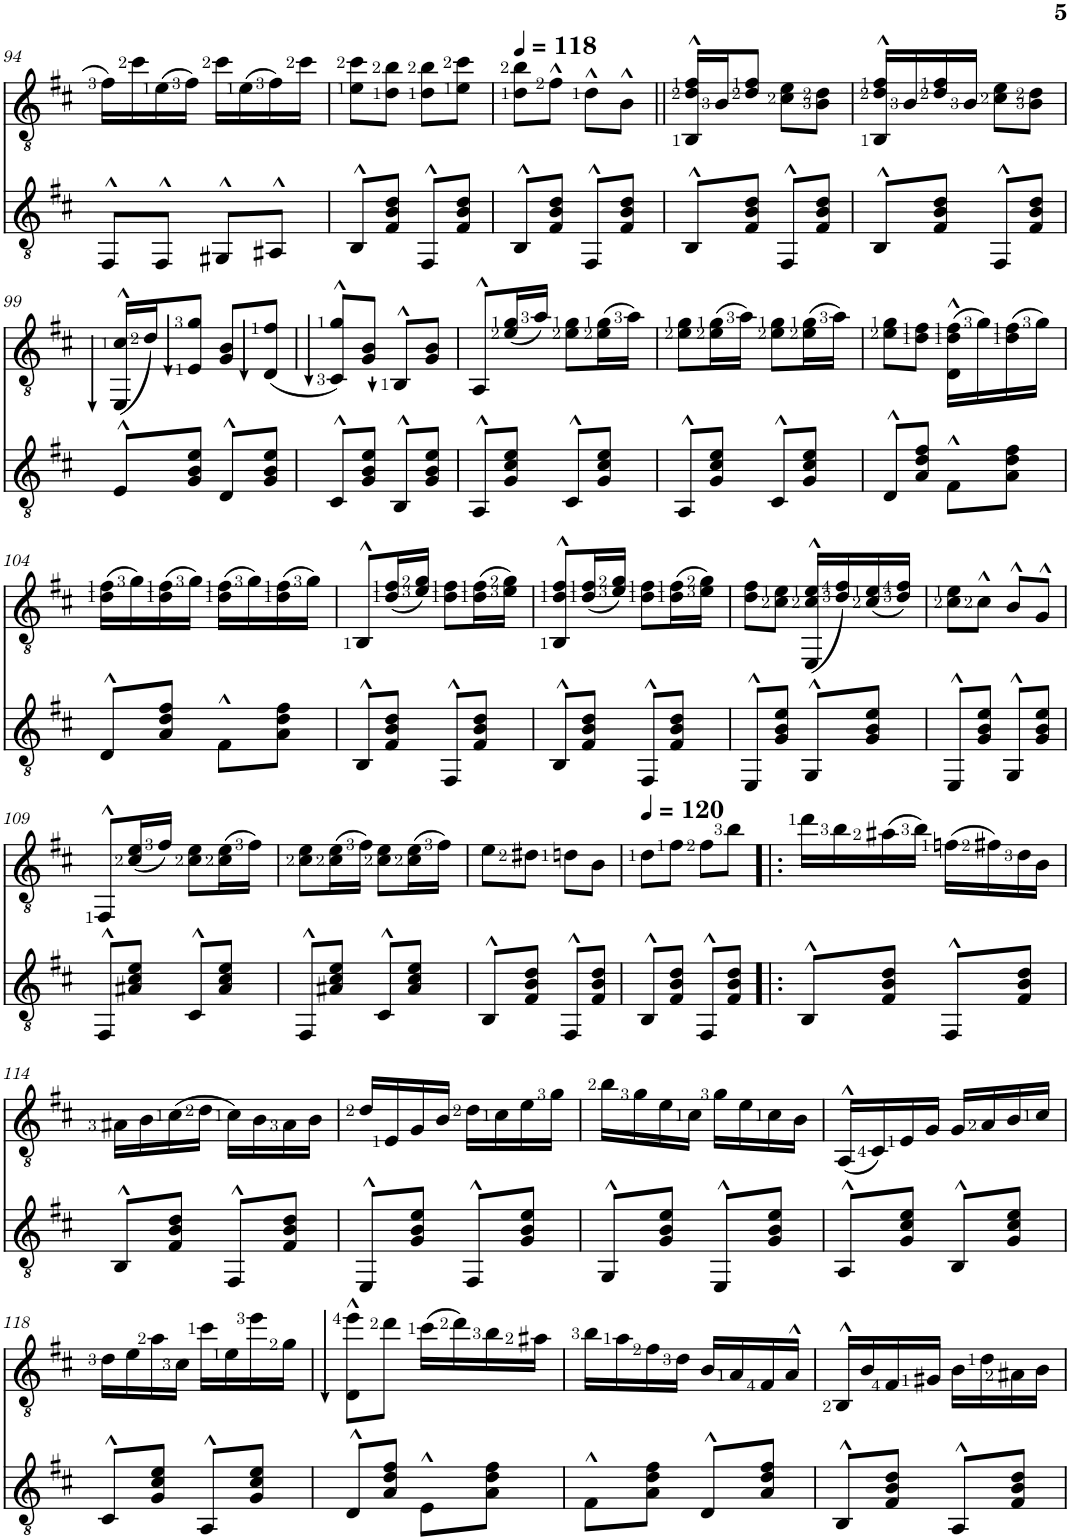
**kern	**kern
*part2	*part1
*staff2	*staff1
*I"Classical Guitar	*I"Classical Guitar
!!LO:PB:g=z
*clefGv2	*clefGv2
*k[f#c#]	*k[f#c#]
*	*b:
*M2/4	*M2/4
=94	=94
8FF#^^/L	16f#\LL
.	16cc#\
8FF#^^/J	(16e\
.	16f#\JJ)
8GG#X^^/L	16cc#\LL
.	(16e\
8AA#X^^/J	16f#\)
.	16cc#\JJ
=95	=95
8BB^^/L	8e\ 8cc#\L
8F#/ 8B/ 8d/J	8d\ 8b\J
8FF#^^/L	8d\ 8b\L
8F#/ 8B/ 8d/J	8e\ 8cc#\J
=96	=96
*	*MM118
8BB^^/L	8d\ 8b\L
8F#/ 8B/ 8d/J	8f#^^\J
8FF#^^/L	8d^^\L
8F#/ 8B/ 8d/J	8B^^\J
=97||	=97||
8BB^^/L	16BB/^^ 16d/^^ 16f#/^^LL
.	16B/J
8F#/ 8B/ 8d/J	8d/ 8f#/J
8FF#^^/L	8c#\ 8e\L
8F#/ 8B/ 8d/J	8B\ 8d\J
=98	=98
8BB^^/L	16BB/^^ 16d/^^ 16f#/^^LL
.	16B/
8F#/ 8B/ 8d/J	16d/ 16f#/
.	16B/JJ
8FF#^^/L	8c#\ 8e\L
8F#/ 8B/ 8d/J	8B\ 8d\J
!!LO:LB:g=z
=99	=99
8E^^/L	(16EE/^^ 16c#/^^LL
.	16d/J)
8G/ 8B/ 8e/J	8E/ 8g/J
8D^^/L	8G/ 8B/L
8G/ 8B/ 8e/J	(8D/ 8f#/J
=100	=100
8C#^^/L	8C#/^^ 8g/^^L)
8G/ 8B/ 8e/J	8G/ 8B/J
8BB^^/L	8BB^^/L
8G/ 8B/ 8e/J	8G/ 8B/J
=101	=101
8AA^^/L	8AA^^/L
8G/ 8c#/ 8e/J	(16e/ 16g/L
.	16a/JJ)
8C#^^/L	8e\ 8g\L
8G/ 8c#/ 8e/J	(16e\ 16g\L
.	16a\JJ)
=102	=102
8AA^^/L	8e\ 8g\L
8G/ 8c#/ 8e/J	(16e\ 16g\L
.	16a\JJ)
8C#^^/L	8e\ 8g\L
8G/ 8c#/ 8e/J	(16e\ 16g\L
.	16a\JJ)
=103	=103
8D^^/L	8e\ 8g\L
8A/ 8d/ 8f#/J	8d\ 8f#\J
8F#^^\L	(16D\^^ 16d\^^ 16f#\^^LL
.	16g\)
8A\ 8d\ 8f#\J	(16d\ 16f#\
.	16g\JJ)
!!LO:LB:g=z
=104	=104
8D^^/L	(16d\ 16f#\LL
.	16g\)
8A/ 8d/ 8f#/J	(16d\ 16f#\
.	16g\JJ)
8F#^^\L	(16d\ 16f#\LL
.	16g\)
8A\ 8d\ 8f#\J	(16d\ 16f#\
.	16g\JJ)
=105	=105
8BB^^/L	8BB^^/L
8F#/ 8B/ 8d/J	(16d/ 16f#/L
.	16e/ 16g/JJ)
8FF#^^/L	8d\ 8f#\L
8F#/ 8B/ 8d/J	(16d\ 16f#\L
.	16e\ 16g\JJ)
=106	=106
8BB^^/L	8BB/^^ 8d/^^ 8f#/^^L
8F#/ 8B/ 8d/J	(16d/ 16f#/L
.	16e/ 16g/JJ)
8FF#^^/L	8d\ 8f#\L
8F#/ 8B/ 8d/J	(16d\ 16f#\L
.	16e\ 16g\JJ)
=107	=107
8EE^^/L	8d\ 8f#\L
8G/ 8B/ 8e/J	8c#\ 8e\J
8GG^^/L	(16EE/^^ 16c#/^^ 16e/^^LL
.	16d/ 16f#/)
8G/ 8B/ 8e/J	(16c#/ 16e/
.	16d/ 16f#/JJ)
=108	=108
8EE^^/L	8c#\ 8e\L
8G/ 8B/ 8e/J	8c#^^\J
8GG^^/L	8B^^/L
8G/ 8B/ 8e/J	8G^^/J
!!LO:LB:g=z
=109	=109
8FF#^^/L	8FF#^^/L
8A#X/ 8c#/ 8e/J	(16c#/ 16e/L
.	16f#/JJ)
8C#^^/L	8c#\ 8e\L
8A#/ 8c#/ 8e/J	(16c#\ 16e\L
.	16f#\JJ)
=110	=110
8FF#^^/L	8c#\ 8e\L
8A#X/ 8c#/ 8e/J	(16c#\ 16e\L
.	16f#\JJ)
8C#^^/L	8c#\ 8e\L
8A#/ 8c#/ 8e/J	(16c#\ 16e\L
.	16f#\JJ)
=111	=111
8BB^^/L	8e\L
8F#/ 8B/ 8d/J	8d#X\J
8FF#^^/L	8dn\L
8F#/ 8B/ 8d/J	8B\J
=112	=112
*	*MM120
8BB^^/L	8d\L
8F#/ 8B/ 8d/J	8f#\J
8FF#^^/L	8f#\L
8F#/ 8B/ 8d/J	8b\J
=113!|:	=113!|:
8BB^^/L	16dd\LL
.	16b\
8F#/ 8B/ 8d/J	(16a#X\
.	16b\JJ)
8FF#^^/L	(16fn\LL
.	16f#X\)
8F#/ 8B/ 8d/J	16d\
.	16B\JJ
!!LO:LB:g=z
=114	=114
8BB^^/L	16A#X\LL
.	16B\
8F#/ 8B/ 8d/J	(16c#\
.	16d\JJ
8FF#^^/L	16c#\LL)
.	16B\
8F#/ 8B/ 8d/J	16A#\
.	16B\JJ
=115	=115
8EE^^/L	16d/LL
.	16E/
8G/ 8B/ 8e/J	16G/
.	16B/JJ
8FF#^^/L	16d\LL
.	16c#\
8G/ 8B/ 8e/J	16e\
.	16g\JJ
=116	=116
8GG^^/L	16b\LL
.	16g\
8G/ 8B/ 8e/J	16e\
.	16c#\JJ
8EE^^/L	16g\LL
.	16e\
8G/ 8B/ 8e/J	16c#\
.	16B\JJ
=117	=117
8AA^^/L	(16AA^^/LL
.	16C#/)
8G/ 8c#/ 8e/J	16E/
.	16G/JJ
8BB^^/L	16G/LL
.	16A/
8G/ 8c#/ 8e/J	16B/
.	16c#/JJ
!!LO:LB:g=z
=118	=118
8C#^^/L	16d\LL
.	16e\
8G/ 8c#/ 8e/J	16a\
.	16c#\JJ
8AA^^/L	16cc#\LL
.	16e\
8G/ 8c#/ 8e/J	16ee\
.	16g\JJ
=119	=119
8D^^/L	8D\^^ 8ee\^^L
8A/ 8d/ 8f#/J	8dd\J
8E^^\L	(16cc#\LL
.	16dd\)
8A\ 8d\ 8f#\J	16b\
.	16a#X\JJ
=120	=120
8F#^^\L	16b\LL
.	16a\
8A\ 8d\ 8f#\J	16f#\
.	16d\JJ
8D^^/L	16B/LL
.	16A/
8A/ 8d/ 8f#/J	16F#/
.	16A^^/JJ
=121	=121
8BB^^/L	16BB^^/LL
.	16B/
8F#/ 8B/ 8d/J	16F#/
.	16G#X/JJ
8AA^^/L	16B\LL
.	16d\
8F#/ 8B/ 8d/J	16A#X\
.	16B\JJ
=	=
*-	*-
